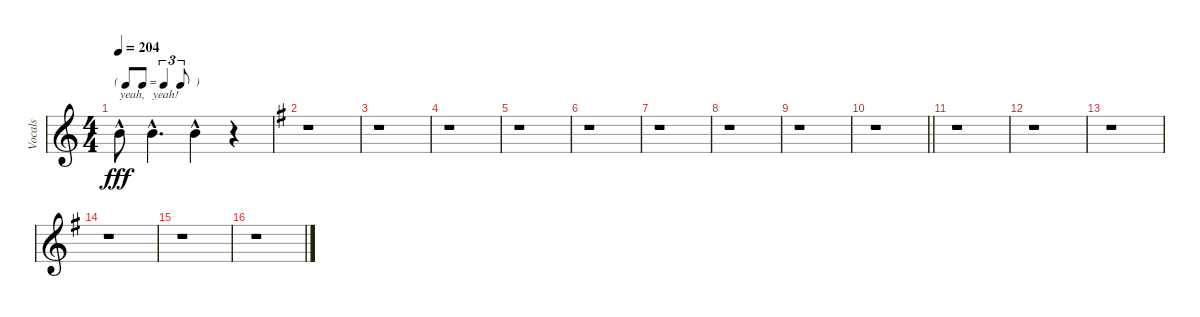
\track ("Vocals" "Vocals") {instrument synthbrass2}
\staff {score}
\tuning (E4 B3 G3 D3 A2 E2) {hide}
\ts (4 4)
\tf triplet8th
\tempo 204
\clef g2
\ks c
7.1{hac}.8{txt "yeah," dy fff} 7.1{hac}.4{d txt "yeah!"} 7.1{hac}.4 r.4 |
\ks eminor
r.1 |
r.1 |
r.1 |
r.1 |
r.1 |
r.1 |
r.1 |
r.1 |
\barLineRight lightlight
r.1 |
r.1 |
r.1 |
r.1 |
r.1 |
r.1 |
r.1
